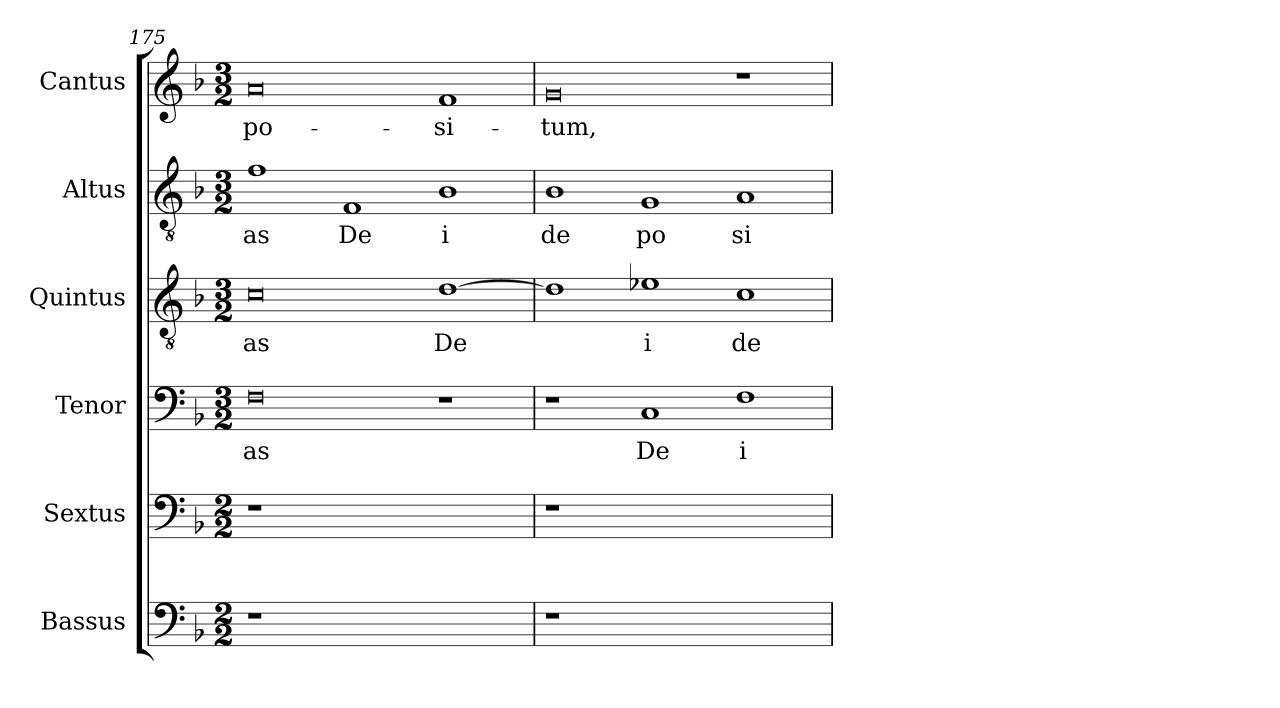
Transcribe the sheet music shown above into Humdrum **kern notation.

**kern	**kern	**kern	**text	**kern	**text	**kern	**text	**kern	**text
*part6	*part5	*part4	*part4	*part3	*part3	*part2	*part2	*part1	*part1
*staff6	*staff5	*staff4	*staff4	*staff3	*staff3	*staff2	*staff2	*staff1	*staff1
*I"Bassus	*I"Sextus	*I"Tenor	*	*I"Quintus	*	*I"Altus	*	*I"Cantus	*
*clefF4	*clefF4	*clefF4	*	*clefGv2	*	*clefGv2	*	*clefG2	*
*k[b-]	*k[b-]	*k[b-]	*	*k[b-]	*	*k[b-]	*	*k[b-]	*
*F:	*F:	*F:	*	*F:	*	*F:	*	*F:	*
*M2/2	*M2/2	*M3/2	*	*M3/2	*	*M3/2	*	*M3/2	*
=175	=175	=175	=175	=175	=175	=175	=175	=175	=175
!	!	!	!LO:LY:b:cj	!	!LO:LY:b:cj	!	!LO:LY:b:cj	!	!LO:LY:b:cj
1r	1r	0F	as	0c	as	1f	as	0a	-po-
!	!	!	!	!	!	!	!LO:LY:b:cj	!	!
0ryy	0ryy	.	.	.	.	1F	De	.	.
!	!	!	!	!	!LO:LY:b:cj	!	!LO:LY:b:cj	!	!LO:LY:b:cj
.	.	1r	.	[>1d	De	1B-	i	1f	-si-
=176	=176	=176	=176	=176	=176	=176	=176	=176	=176
!	!	!	!	!	!	!	!LO:LY:b:cj	!	!LO:LY:b:cj
1r	1r	1r	.	1d]	.	1B-	de	0g	-tum,
!	!	!	!LO:LY:b:cj	!	!LO:LY:b:cj	!	!LO:LY:b:cj	!	!
0ryy	0ryy	1C	De	1e-X	i	1G	po	.	.
!	!	!	!LO:LY:b:cj	!	!LO:LY:b:cj	!	!LO:LY:b:cj	!	!
.	.	1F	i	1c	de	1A	si	1r	.
=	=	=	=	=	=	=	=	=	=
*-	*-	*-	*-	*-	*-	*-	*-	*-	*-
